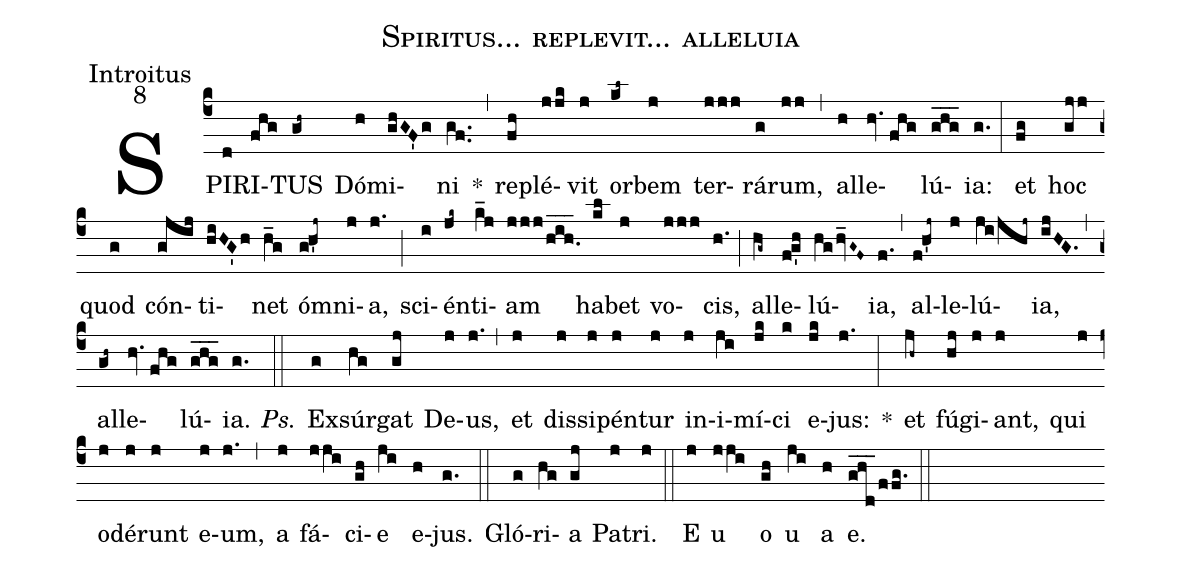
name:Spiritus... replevit... alleluia;
office-part:Introitus;
mode:8;
%%
(c4) SP{I}(d)R{I}(fhg)T{U}S(gh~) Dó(h)mi(ghGF'g)ni(gf..) *(,) re(fh)plé(jjk)vit(j) or(kl~)bem(j) ter(jjj)rá(g)rum,(jj) (,) al(h)le(hv.///fhg)lú(ghg___)ia:(g.) (:) et(fg) hoc(gjj) quod(g) cón(gjij)ti(hiHG'h)net(h_g) ó(g!h'j~)mni(j)a,(j.) (;) sci(i)én(jk~)ti(k_j)am(jjj/hih.___) ha(kl)bet(j) vo(jjj)cis,(h.) (;) al(hg~)le(f!g'h)lú(hg/hv_G~F~)ia,(f.) (,) al(f!h'j~)le(j)lú(ji/jhj~)ia,(ijHG.) (,) al(gh~)le(hv.///fhg)lú(ghg___)ia.(g.) <i>Ps.</i>(::) Ex(g)súr(hg)gat(gj) De(j)us,(j.) (,) et(j) dis(j)si(j)pén(j)tur(j) in(j)i(ji)mí(jk)ci(k) e(jk)jus:(j.) *(:) et(jh~) fú(hj)gi(j)ant,(j) qui(j) o(j)dé(j)runt(j) e(j)um,(j.) (,) a(j) fá(jji)ci(gh)e(ji) e(h)jus.(g.) (::) Gló(g)ri(hg)a(gj) Pa(j)tri.(j) (::) E(j) u(jji) o(gh) u(ji) a(h) e.(ghd___/ffg.) (::)
